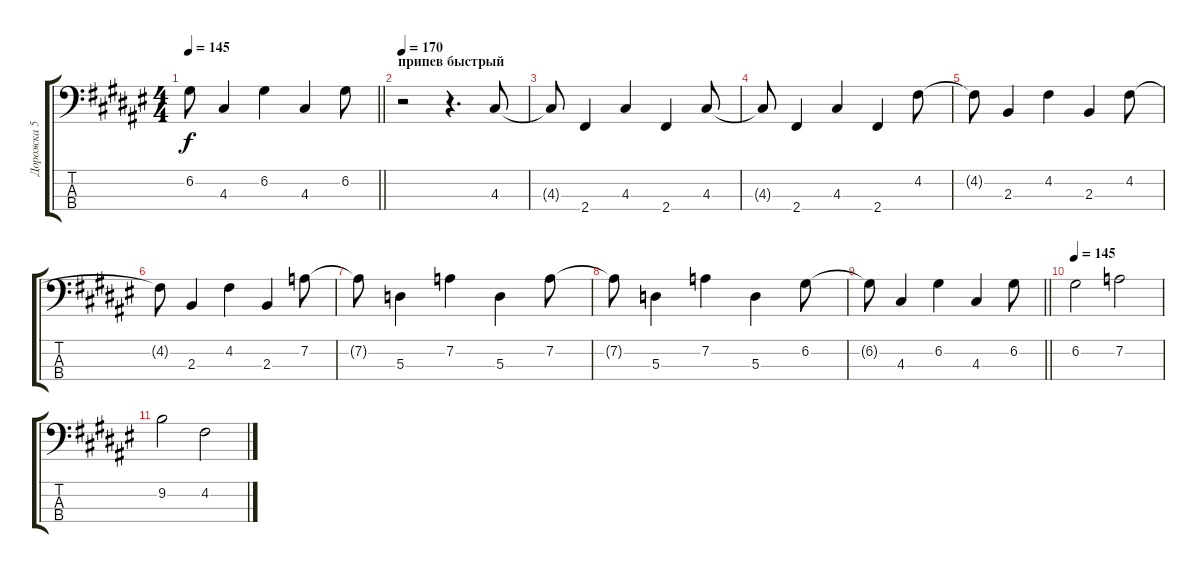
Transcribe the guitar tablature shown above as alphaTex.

\track ("Дорожка 5" "Дорожка 5") {instrument electricbasspick}
\staff {score tabs}
\tuning (G2 D2 A1 E1) {hide}
\ts (4 4)
\tempo 145
\clef f4
\barLineRight lightlight
\ks f#
6.2{t}.8{dy f} 4.3.4 6.2.4 4.3.4 6.2.8 |
\section ("" "припев быстрый")
\tempo 170
r.2 r.4{d} 4.3.8 |
4.3{t}.8 2.4.4 4.3.4 2.4.4 4.3.8 |
4.3{t}.8 2.4.4 4.3.4 2.4.4 4.2.8 |
4.2{t}.8 2.3.4 4.2.4 2.3.4 4.2.8 |
4.2{t}.8 2.3.4 4.2.4 2.3.4 7.2.8 |
7.2{t}.8 5.3.4 7.2.4 5.3.4 7.2.8 |
7.2{t}.8 5.3.4 7.2.4 5.3.4 6.2.8 |
\barLineRight lightlight
6.2{t}.8 4.3.4 6.2.4 4.3.4 6.2.8 |
\tempo 145
6.2.2 7.2.2 |
9.2.2 4.2.2
